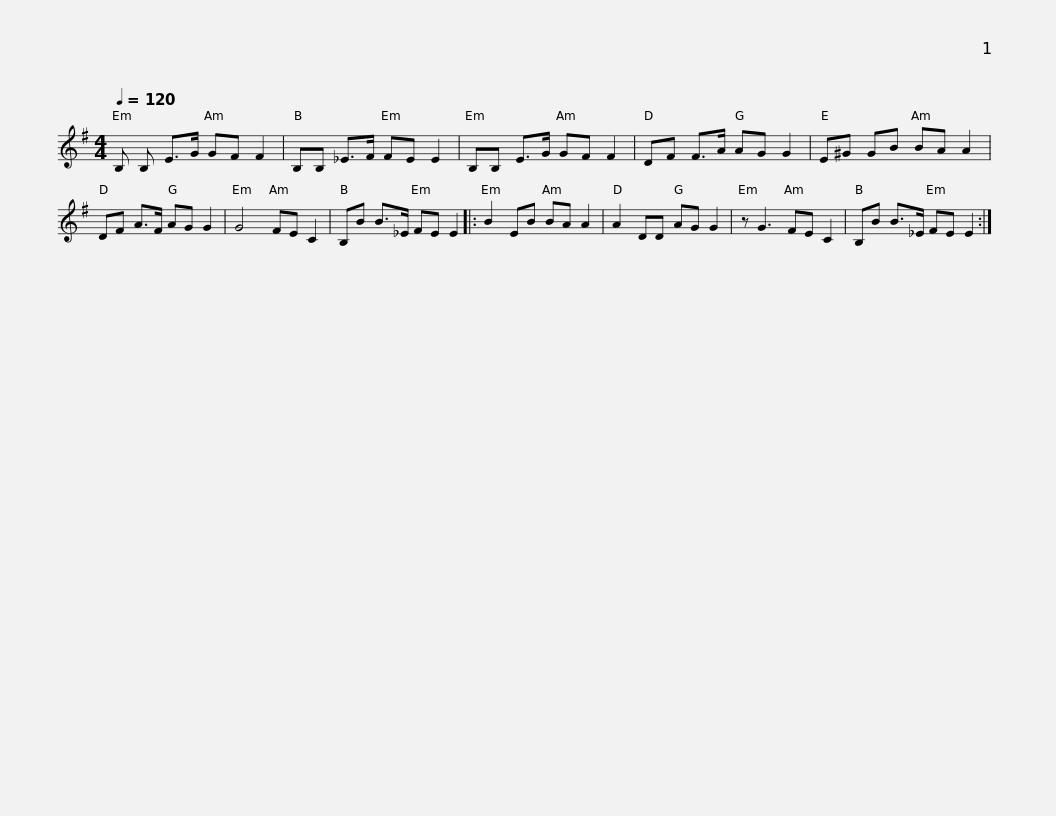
X:1
L:1/8
Q:1/4=120
M:4/4
I:linebreak $
K:Emin
V:1 treble
V:1
 B, B, E>G GF F2 | B,B, _E>F FE E2 | B,B, E>G GF F2 | DF F>A AG G2 | E^G GB BA A2 |$ %5
 DF A>F AG G2 | G4 FE C2 | B,B B>_E FE E2 |: B2 EB BA A2 | A2 DD AG G2 | %10
 z G3 FE C2 |$ B,B B>_E FE E2 :| %12
